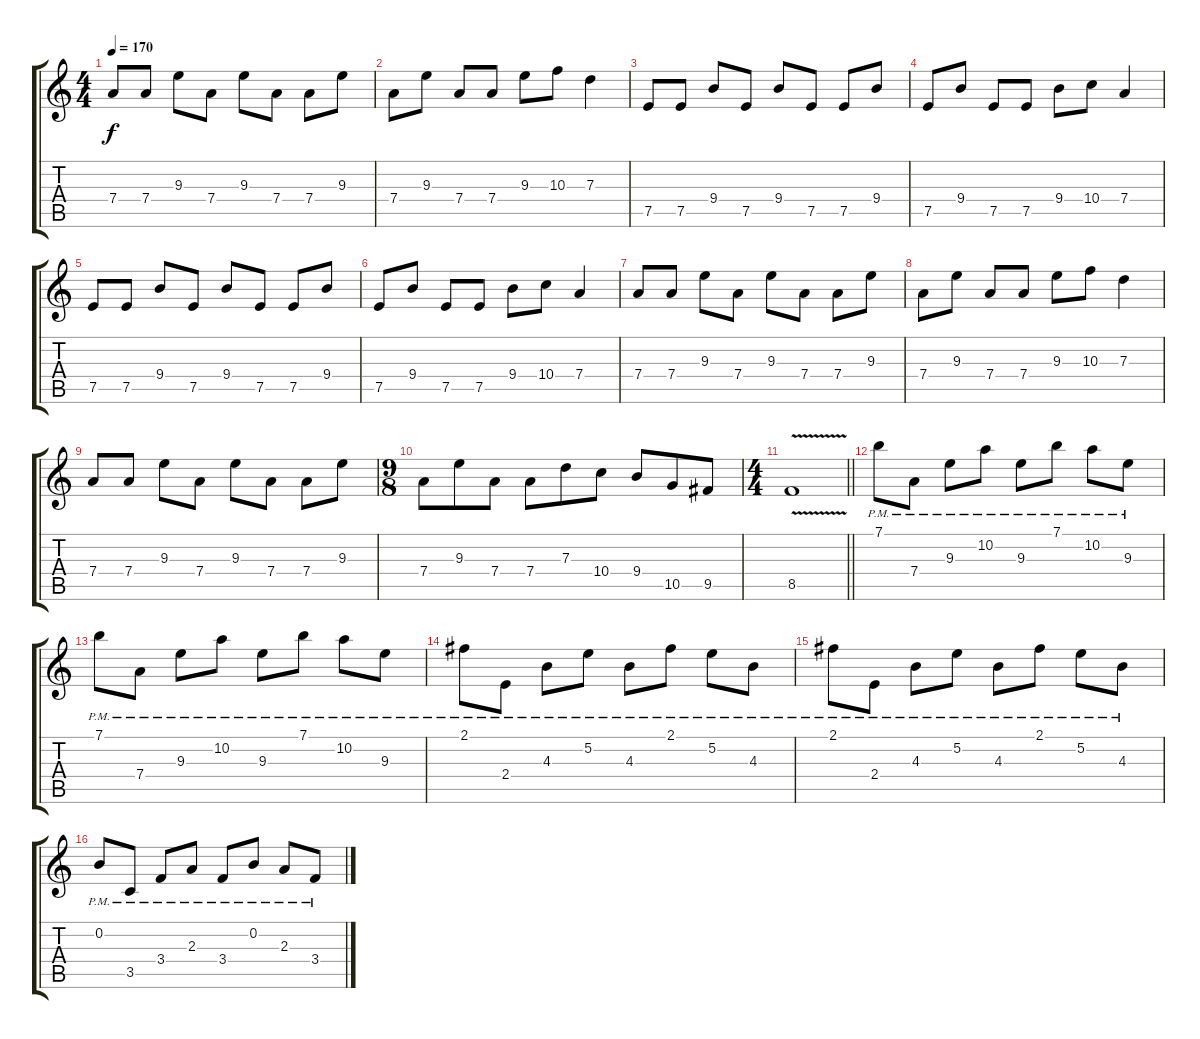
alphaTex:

\track "" {instrument distortionguitar}
\staff {score tabs}
\tuning (E4 B3 G3 D3 A2 E2) {hide}
\ts (4 4)
\tempo 170
\clef g2
\ks c
7.4.8{dy f} 7.4.8 9.3.8 7.4.8 9.3.8 7.4.8 7.4.8 9.3.8 |
7.4.8 9.3.8 7.4.8 7.4.8 9.3.8 10.3.8 7.3.4 |
7.5.8 7.5.8 9.4.8 7.5.8 9.4.8 7.5.8 7.5.8 9.4.8 |
7.5.8 9.4.8 7.5.8 7.5.8 9.4.8 10.4.8 7.4.4 |
7.5.8 7.5.8 9.4.8 7.5.8 9.4.8 7.5.8 7.5.8 9.4.8 |
7.5.8 9.4.8 7.5.8 7.5.8 9.4.8 10.4.8 7.4.4 |
7.4.8 7.4.8 9.3.8 7.4.8 9.3.8 7.4.8 7.4.8 9.3.8 |
7.4.8 9.3.8 7.4.8 7.4.8 9.3.8 10.3.8 7.3.4 |
7.4.8 7.4.8 9.3.8 7.4.8 9.3.8 7.4.8 7.4.8 9.3.8 |
\ts (9 8)
7.4.8 9.3.8 7.4.8 7.4.8 7.3.8 10.4.8 9.4.8 10.5.8 9.5.8 |
\ts (4 4)
\barLineRight lightlight
8.5{v}.1 |
\section ("" "")
7.1{pm}.8 7.4{pm}.8 9.3{pm}.8 10.2{pm}.8 9.3{pm}.8 7.1{pm}.8 10.2{pm}.8 9.3{pm}.8 |
7.1{pm}.8 7.4{pm}.8 9.3{pm}.8 10.2{pm}.8 9.3{pm}.8 7.1{pm}.8 10.2{pm}.8 9.3{pm}.8 |
2.1{pm}.8 2.4{pm}.8 4.3{pm}.8 5.2{pm}.8 4.3{pm}.8 2.1{pm}.8 5.2{pm}.8 4.3{pm}.8 |
2.1{pm}.8 2.4{pm}.8 4.3{pm}.8 5.2{pm}.8 4.3{pm}.8 2.1{pm}.8 5.2{pm}.8 4.3{pm}.8 |
0.2{pm}.8 3.5{pm}.8 3.4{pm}.8 2.3{pm}.8 3.4{pm}.8 0.2{pm}.8 2.3{pm}.8 3.4{pm}.8
